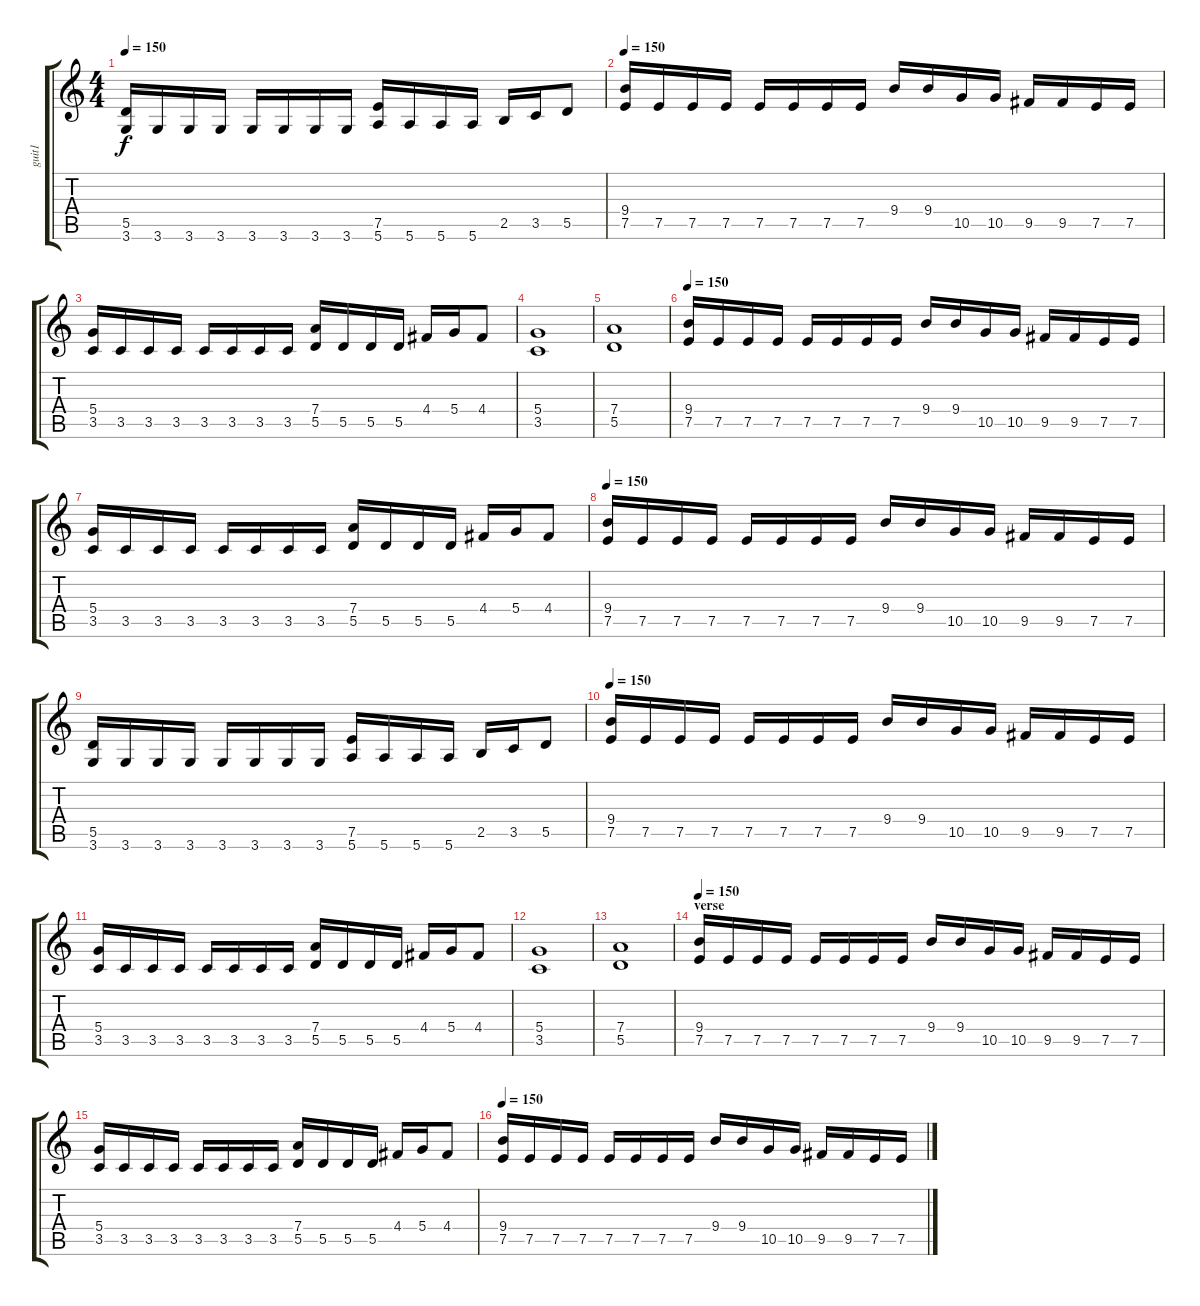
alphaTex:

\track ("guit1" "guit1") {instrument acousticguitarsteel}
\staff {score tabs}
\tuning (E4 B3 G3 D3 A2 E2) {hide}
\ts (4 4)
\tempo 150
\clef g2
\ks c
(5.5 3.6).16{dy f} 3.6.16 3.6.16 3.6.16 3.6.16 3.6.16 3.6.16 3.6.16 (7.5 5.6).16 5.6.16 5.6.16 5.6.16 2.5.16 3.5.16 5.5.8 |
\tempo 150
(9.4 7.5).16{instrument distortionguitar} 7.5.16 7.5.16 7.5.16 7.5.16 7.5.16 7.5.16 7.5.16 9.4.16 9.4.16 10.5.16 10.5.16 9.5.16 9.5.16 7.5.16 7.5.16 |
(5.4 3.5).16 3.5.16 3.5.16 3.5.16 3.5.16 3.5.16 3.5.16 3.5.16 (7.4 5.5).16 5.5.16 5.5.16 5.5.16 4.4.16 5.4.16 4.4.8 |
(5.4 3.5).1 |
(7.4 5.5).1 |
\tempo 150
(9.4 7.5).16{instrument distortionguitar} 7.5.16 7.5.16 7.5.16 7.5.16 7.5.16 7.5.16 7.5.16 9.4.16 9.4.16 10.5.16 10.5.16 9.5.16 9.5.16 7.5.16 7.5.16 |
(5.4 3.5).16 3.5.16 3.5.16 3.5.16 3.5.16 3.5.16 3.5.16 3.5.16 (7.4 5.5).16 5.5.16 5.5.16 5.5.16 4.4.16 5.4.16 4.4.8 |
\tempo 150
(9.4 7.5).16{instrument distortionguitar} 7.5.16 7.5.16 7.5.16 7.5.16 7.5.16 7.5.16 7.5.16 9.4.16 9.4.16 10.5.16 10.5.16 9.5.16 9.5.16 7.5.16 7.5.16 |
(5.5 3.6).16 3.6.16 3.6.16 3.6.16 3.6.16 3.6.16 3.6.16 3.6.16 (7.5 5.6).16 5.6.16 5.6.16 5.6.16 2.5.16 3.5.16 5.5.8 |
\tempo 150
(9.4 7.5).16{instrument distortionguitar} 7.5.16 7.5.16 7.5.16 7.5.16 7.5.16 7.5.16 7.5.16 9.4.16 9.4.16 10.5.16 10.5.16 9.5.16 9.5.16 7.5.16 7.5.16 |
(5.4 3.5).16 3.5.16 3.5.16 3.5.16 3.5.16 3.5.16 3.5.16 3.5.16 (7.4 5.5).16 5.5.16 5.5.16 5.5.16 4.4.16 5.4.16 4.4.8 |
(5.4 3.5).1 |
(7.4 5.5).1 |
\section ("" "verse")
\tempo 150
(9.4 7.5).16{instrument distortionguitar} 7.5.16 7.5.16 7.5.16 7.5.16 7.5.16 7.5.16 7.5.16 9.4.16 9.4.16 10.5.16 10.5.16 9.5.16 9.5.16 7.5.16 7.5.16 |
(5.4 3.5).16 3.5.16 3.5.16 3.5.16 3.5.16 3.5.16 3.5.16 3.5.16 (7.4 5.5).16 5.5.16 5.5.16 5.5.16 4.4.16 5.4.16 4.4.8 |
\tempo 150
(9.4 7.5).16{instrument distortionguitar} 7.5.16 7.5.16 7.5.16 7.5.16 7.5.16 7.5.16 7.5.16 9.4.16 9.4.16 10.5.16 10.5.16 9.5.16 9.5.16 7.5.16 7.5.16
